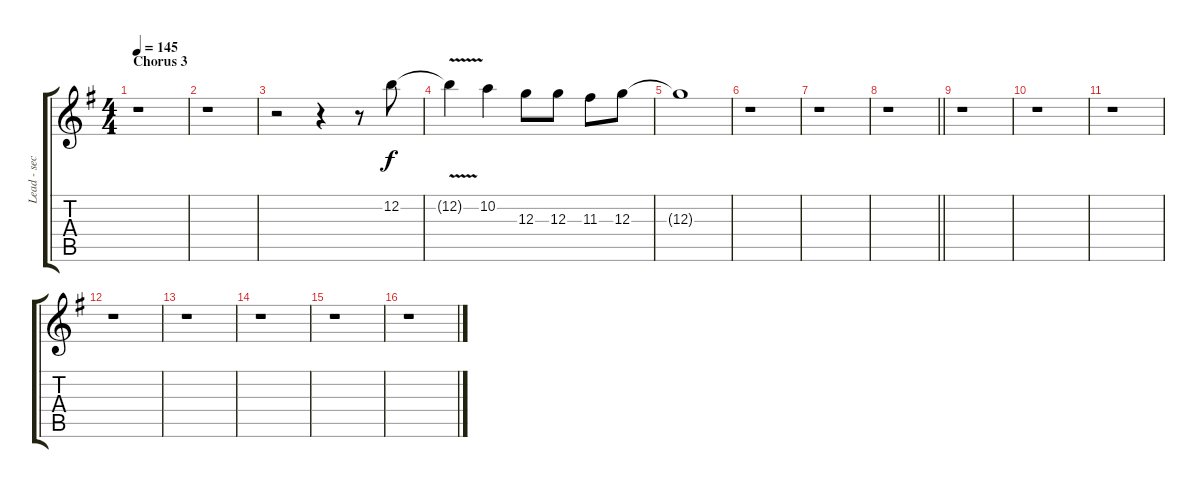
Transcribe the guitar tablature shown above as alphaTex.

\track ("Lead - secondary" "Lead - sec") {instrument distortionguitar}
\staff {score tabs}
\tuning (E4 B3 G3 D3 A2 E2) {hide}
\ts (4 4)
\section ("" "Chorus 3")
\tempo 145
\clef g2
\ks g
r.1{dy f} |
r.1 |
r.2{volume 6} r.4 r.8 12.2.8 |
12.2{v t}.4 10.2.4 12.3.8 12.3.8 11.3.8 12.3.8 |
12.3{t}.1 |
r.1 |
r.1 |
\barLineRight lightlight
r.1 |
r.1 |
r.1 |
r.1 |
r.1 |
r.1 |
r.1 |
r.1 |
r.1
